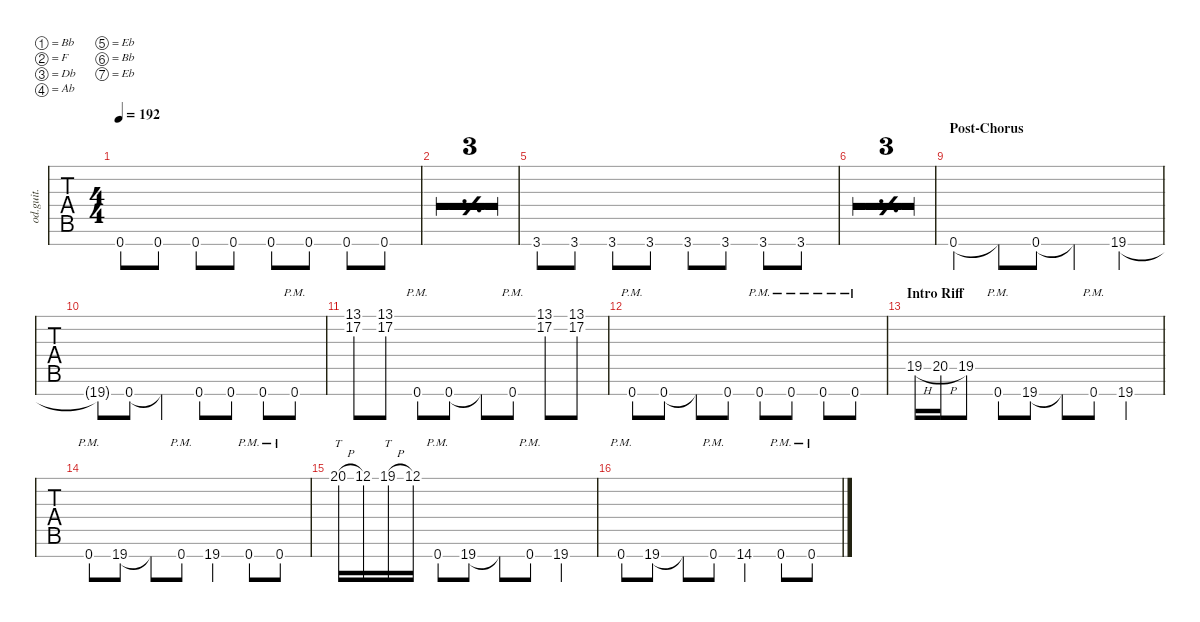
\defaultSystemsLayout 4
\hideDynamics
\bracketExtendMode nobrackets
\track ("Rhythm Guitar L" "od.guit.") {multiBarRest instrument distortionguitar}
\staff {tabs}
\tuning (Bb3 F3 Db3 Ab2 Eb2 Bb1 Eb1)
\ts (4 4)
\tempo 192
\clef f4
\ks c
0.7{acc #}.8{dy mf} 0.7{acc #}.8 0.7{acc #}.8 0.7{acc #}.8 0.7{acc #}.8 0.7{acc #}.8 0.7{acc #}.8 0.7{acc #}.8 |
\simile simple
|
|
|
\simile none
3.7{acc #}.8 3.7{acc #}.8 3.7{acc #}.8 3.7{acc #}.8 3.7{acc #}.8 3.7{acc #}.8 3.7{acc #}.8 3.7{acc #}.8 |
\simile simple
|
|
|
\section ("" "Post-Chorus")
\simile none
0.7{acc #}.4 0.7{t acc #}.8 0.7{acc #}.8 0.7{t acc #}.4 19.7{acc #}.4 |
19.7{t acc #}.8 0.7{acc #}.8 0.7{t acc #}.4 0.7{acc #}.8 0.7{acc #}.8 0.7{acc #}.8 0.7{pm acc #}.8 |
(13.1 17.2{acc #}).8{ot 15ma} (13.1 17.2{acc #}).8{ot 15ma} 0.7{pm acc #}.8 0.7{acc #}.8 0.7{t acc #}.8 0.7{pm acc #}.8 (13.1 17.2{acc #}).8{ot 15ma} (13.1 17.2{acc #}).8{ot 15ma} |
0.7{pm acc #}.8 0.7{acc #}.8 0.7{t acc #}.8 0.7{acc #}.8 0.7{pm acc #}.8 0.7{pm acc #}.8 0.7{pm acc #}.8 0.7{pm acc #}.8 |
\section ("" "Intro Riff")
19.5{h acc #}.16{ot 8va} 20.5{h}.16{ot 8va} 19.5{acc #}.8{ot 8va} 0.7{pm acc #}.8 19.7{acc #}.8 19.7{t acc #}.8 0.7{pm acc #}.8 19.7{acc #}.4 |
0.7{pm acc #}.8 19.7{acc #}.8 19.7{t acc #}.8 0.7{pm acc #}.8 19.7{acc #}.4 0.7{pm acc #}.8 0.7{pm acc #}.8 |
20.1{h acc #}.16{tt ot 15ma} 12.1{acc #}.16{ot 15ma} 19.1{h}.16{tt ot 15ma} 12.1{acc #}.16{ot 15ma} 0.7{pm acc #}.8 19.7{acc #}.8 19.7{t acc #}.8 0.7{pm acc #}.8 19.7{acc #}.4 |
0.7{pm acc #}.8 19.7{acc #}.8 19.7{t acc #}.8 0.7{pm acc #}.8 14.7.4 0.7{pm acc #}.8 0.7{pm acc #}.8
